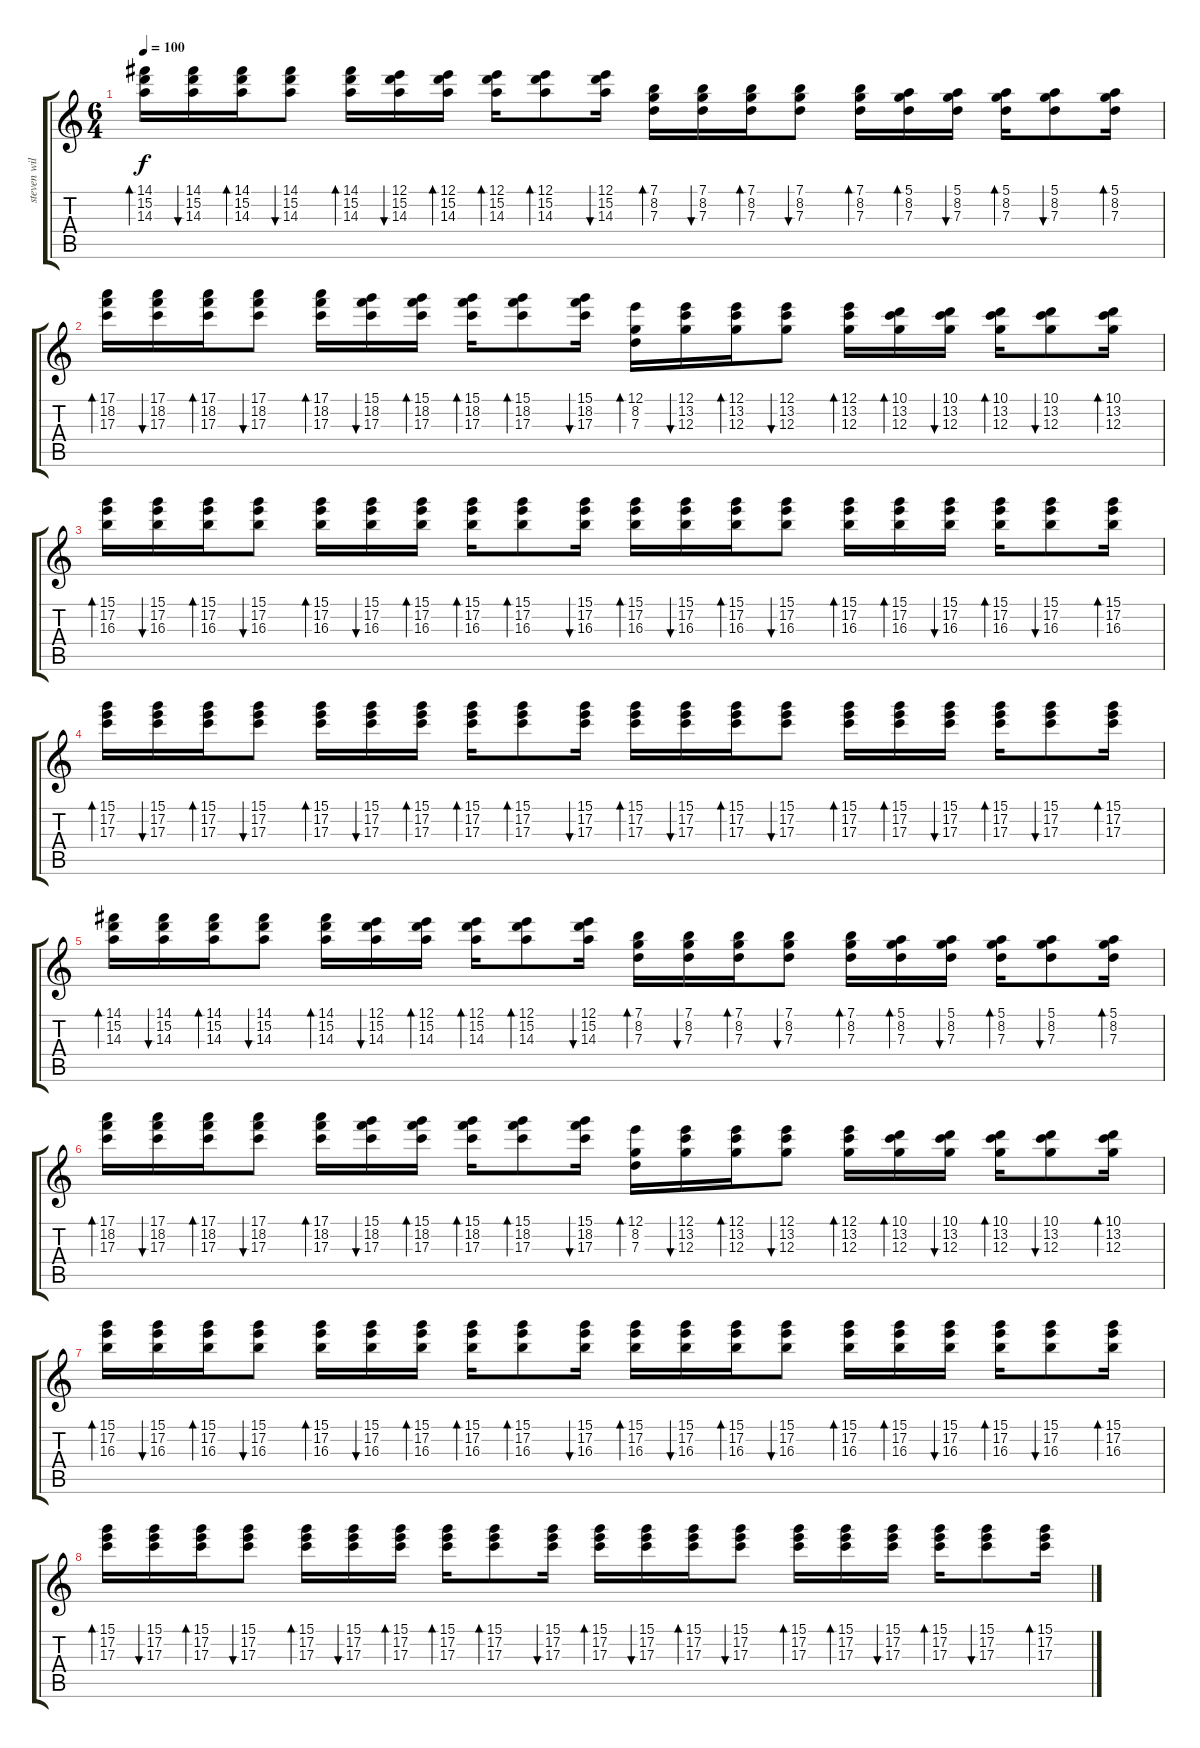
\track ("steven wilson" "steven wil") {instrument overdrivenguitar bank 255}
\staff {score tabs}
\tuning (E4 B3 G3 D3 A2 E2) {hide}
\ts (6 4)
\tempo 100
\clef g2
\ks c
(14.1 15.2 14.3).16{bd 30 dy f} (14.1 15.2 14.3).16{bu 30} (14.1 15.2 14.3).16{bd 30} (14.1 15.2 14.3).8{bu 30} (14.1 15.2 14.3).16{bd 30} (12.1 15.2 14.3).16{bu 30} (12.1 15.2 14.3).16{bd 30} (12.1 15.2 14.3).16{bd 30} (12.1 15.2 14.3).8{bd 30} (12.1 15.2 14.3).16{bu 30} (7.1 8.2 7.3).16{bd 30} (7.1 8.2 7.3).16{bu 30} (7.1 8.2 7.3).16{bd 30} (7.1 8.2 7.3).8{bu 30} (7.1 8.2 7.3).16{bd 30} (5.1 8.2 7.3).16{bd 30} (5.1 8.2 7.3).16{bu 30} (5.1 8.2 7.3).16{bd 30} (5.1 8.2 7.3).8{bu 30} (5.1 8.2 7.3).16{bd 30} |
(17.1 18.2 17.3).16{bd 30} (17.1 18.2 17.3).16{bu 30} (17.1 18.2 17.3).16{bd 30} (17.1 18.2 17.3).8{bu 30} (17.1 18.2 17.3).16{bd 30} (15.1 18.2 17.3).16{bu 30} (15.1 18.2 17.3).16{bd 30} (15.1 18.2 17.3).16{bd 30} (15.1 18.2 17.3).8{bd 30} (15.1 18.2 17.3).16{bu 30} (12.1 8.2 7.3).16{bd 30} (12.1 13.2 12.3).16{bu 30} (12.1 13.2 12.3).16{bd 30} (12.1 13.2 12.3).8{bu 30} (12.1 13.2 12.3).16{bd 30} (10.1 13.2 12.3).16{bd 30} (10.1 13.2 12.3).16{bu 30} (10.1 13.2 12.3).16{bd 30} (10.1 13.2 12.3).8{bu 30} (10.1 13.2 12.3).16{bd 30} |
(15.1 17.2 16.3).16{bd 30} (15.1 17.2 16.3).16{bu 30} (15.1 17.2 16.3).16{bd 30} (15.1 17.2 16.3).8{bu 30} (15.1 17.2 16.3).16{bd 30} (15.1 17.2 16.3).16{bu 30} (15.1 17.2 16.3).16{bd 30} (15.1 17.2 16.3).16{bd 30} (15.1 17.2 16.3).8{bd 30} (15.1 17.2 16.3).16{bu 30} (15.1 17.2 16.3).16{bd 30} (15.1 17.2 16.3).16{bu 30} (15.1 17.2 16.3).16{bd 30} (15.1 17.2 16.3).8{bu 30} (15.1 17.2 16.3).16{bd 30} (15.1 17.2 16.3).16{bd 30} (15.1 17.2 16.3).16{bu 30} (15.1 17.2 16.3).16{bd 30} (15.1 17.2 16.3).8{bu 30} (15.1 17.2 16.3).16{bd 30} |
(15.1 17.2 17.3).16{bd 30} (15.1 17.2 17.3).16{bu 30} (15.1 17.2 17.3).16{bd 30} (15.1 17.2 17.3).8{bu 30} (15.1 17.2 17.3).16{bd 30} (15.1 17.2 17.3).16{bu 30} (15.1 17.2 17.3).16{bd 30} (15.1 17.2 17.3).16{bd 30} (15.1 17.2 17.3).8{bd 30} (15.1 17.2 17.3).16{bu 30} (15.1 17.2 17.3).16{bd 30} (15.1 17.2 17.3).16{bu 30} (15.1 17.2 17.3).16{bd 30} (15.1 17.2 17.3).8{bu 30} (15.1 17.2 17.3).16{bd 30} (15.1 17.2 17.3).16{bd 30} (15.1 17.2 17.3).16{bu 30} (15.1 17.2 17.3).16{bd 30} (15.1 17.2 17.3).8{bu 30} (15.1 17.2 17.3).16{bd 30} |
(14.1 15.2 14.3).16{bd 30} (14.1 15.2 14.3).16{bu 30} (14.1 15.2 14.3).16{bd 30} (14.1 15.2 14.3).8{bu 30} (14.1 15.2 14.3).16{bd 30} (12.1 15.2 14.3).16{bu 30} (12.1 15.2 14.3).16{bd 30} (12.1 15.2 14.3).16{bd 30} (12.1 15.2 14.3).8{bd 30} (12.1 15.2 14.3).16{bu 30} (7.1 8.2 7.3).16{bd 30} (7.1 8.2 7.3).16{bu 30} (7.1 8.2 7.3).16{bd 30} (7.1 8.2 7.3).8{bu 30} (7.1 8.2 7.3).16{bd 30} (5.1 8.2 7.3).16{bd 30} (5.1 8.2 7.3).16{bu 30} (5.1 8.2 7.3).16{bd 30} (5.1 8.2 7.3).8{bu 30} (5.1 8.2 7.3).16{bd 30} |
(17.1 18.2 17.3).16{bd 30} (17.1 18.2 17.3).16{bu 30} (17.1 18.2 17.3).16{bd 30} (17.1 18.2 17.3).8{bu 30} (17.1 18.2 17.3).16{bd 30} (15.1 18.2 17.3).16{bu 30} (15.1 18.2 17.3).16{bd 30} (15.1 18.2 17.3).16{bd 30} (15.1 18.2 17.3).8{bd 30} (15.1 18.2 17.3).16{bu 30} (12.1 8.2 7.3).16{bd 30} (12.1 13.2 12.3).16{bu 30} (12.1 13.2 12.3).16{bd 30} (12.1 13.2 12.3).8{bu 30} (12.1 13.2 12.3).16{bd 30} (10.1 13.2 12.3).16{bd 30} (10.1 13.2 12.3).16{bu 30} (10.1 13.2 12.3).16{bd 30} (10.1 13.2 12.3).8{bu 30} (10.1 13.2 12.3).16{bd 30} |
(15.1 17.2 16.3).16{bd 30} (15.1 17.2 16.3).16{bu 30} (15.1 17.2 16.3).16{bd 30} (15.1 17.2 16.3).8{bu 30} (15.1 17.2 16.3).16{bd 30} (15.1 17.2 16.3).16{bu 30} (15.1 17.2 16.3).16{bd 30} (15.1 17.2 16.3).16{bd 30} (15.1 17.2 16.3).8{bd 30} (15.1 17.2 16.3).16{bu 30} (15.1 17.2 16.3).16{bd 30} (15.1 17.2 16.3).16{bu 30} (15.1 17.2 16.3).16{bd 30} (15.1 17.2 16.3).8{bu 30} (15.1 17.2 16.3).16{bd 30} (15.1 17.2 16.3).16{bd 30} (15.1 17.2 16.3).16{bu 30} (15.1 17.2 16.3).16{bd 30} (15.1 17.2 16.3).8{bu 30} (15.1 17.2 16.3).16{bd 30} |
(15.1 17.2 17.3).16{bd 30} (15.1 17.2 17.3).16{bu 30} (15.1 17.2 17.3).16{bd 30} (15.1 17.2 17.3).8{bu 30} (15.1 17.2 17.3).16{bd 30} (15.1 17.2 17.3).16{bu 30} (15.1 17.2 17.3).16{bd 30} (15.1 17.2 17.3).16{bd 30} (15.1 17.2 17.3).8{bd 30} (15.1 17.2 17.3).16{bu 30} (15.1 17.2 17.3).16{bd 30} (15.1 17.2 17.3).16{bu 30} (15.1 17.2 17.3).16{bd 30} (15.1 17.2 17.3).8{bu 30} (15.1 17.2 17.3).16{bd 30} (15.1 17.2 17.3).16{bd 30} (15.1 17.2 17.3).16{bu 30} (15.1 17.2 17.3).16{bd 30} (15.1 17.2 17.3).8{bu 30} (15.1 17.2 17.3).16{bd 30}
